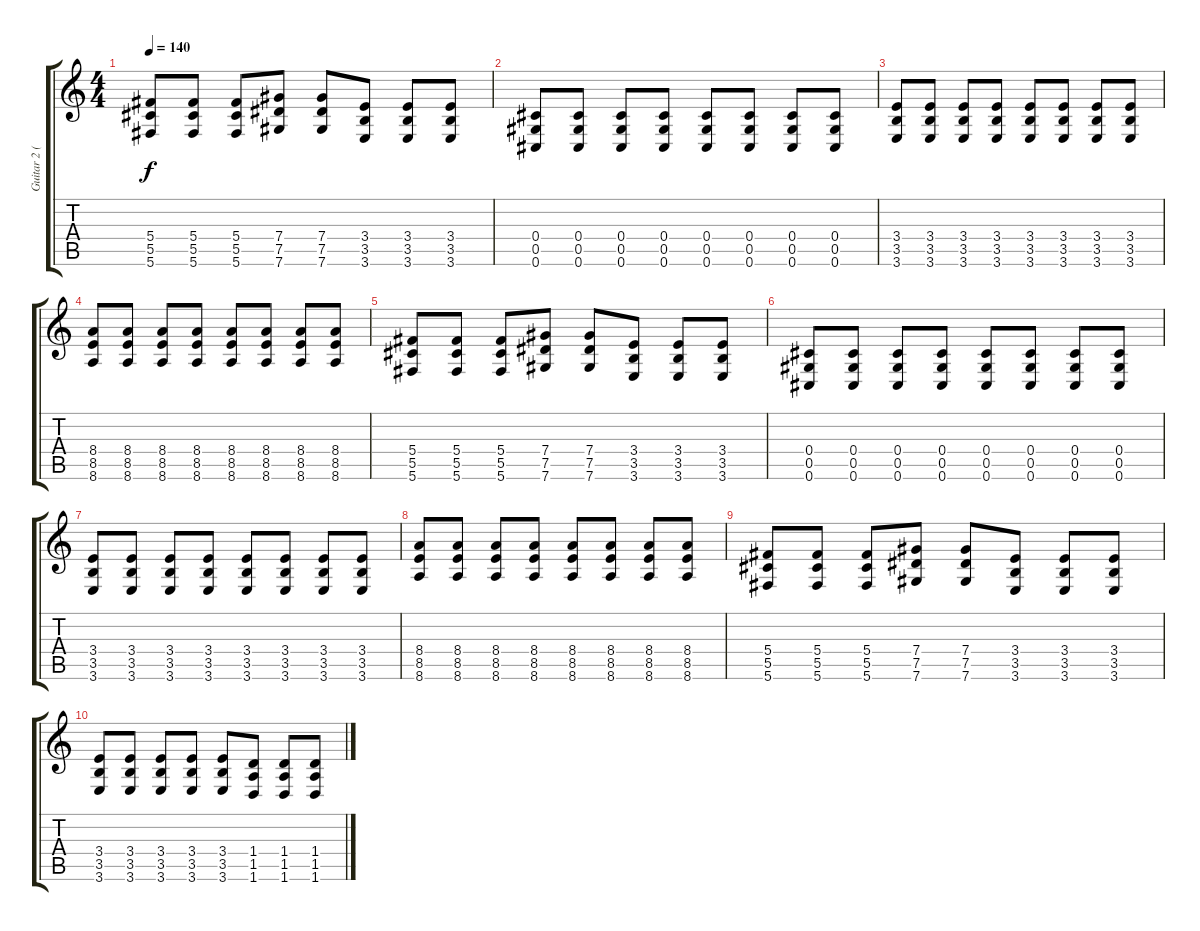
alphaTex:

\track ("Guitar 2 (Mike Shinoda)" "Guitar 2 (") {instrument distortionguitar}
\staff {score tabs}
\tuning (Eb4 Bb3 Gb3 Db3 Ab2 Db2) {hide}
\ts (4 4)
\tempo 140
\clef g2
\ks c
(5.4 5.5 5.6).8{dy f} (5.4 5.5 5.6).8 (5.4 5.5 5.6).8 (7.4 7.5 7.6).8 (7.4 7.5 7.6).8 (3.4 3.5 3.6).8 (3.4 3.5 3.6).8 (3.4 3.5 3.6).8 |
(0.4 0.5 0.6).8{volume 16} (0.4 0.5 0.6).8 (0.4 0.5 0.6).8 (0.4 0.5 0.6).8 (0.4 0.5 0.6).8 (0.4 0.5 0.6).8 (0.4 0.5 0.6).8 (0.4 0.5 0.6).8 |
(3.4 3.5 3.6).8 (3.4 3.5 3.6).8 (3.4 3.5 3.6).8 (3.4 3.5 3.6).8 (3.4 3.5 3.6).8 (3.4 3.5 3.6).8 (3.4 3.5 3.6).8 (3.4 3.5 3.6).8 |
(8.4 8.5 8.6).8 (8.4 8.5 8.6).8 (8.4 8.5 8.6).8 (8.4 8.5 8.6).8 (8.4 8.5 8.6).8 (8.4 8.5 8.6).8 (8.4 8.5 8.6).8 (8.4 8.5 8.6).8 |
(5.4 5.5 5.6).8 (5.4 5.5 5.6).8 (5.4 5.5 5.6).8 (7.4 7.5 7.6).8 (7.4 7.5 7.6).8 (3.4 3.5 3.6).8 (3.4 3.5 3.6).8 (3.4 3.5 3.6).8 |
(0.4 0.5 0.6).8 (0.4 0.5 0.6).8 (0.4 0.5 0.6).8 (0.4 0.5 0.6).8 (0.4 0.5 0.6).8 (0.4 0.5 0.6).8 (0.4 0.5 0.6).8 (0.4 0.5 0.6).8 |
(3.4 3.5 3.6).8 (3.4 3.5 3.6).8 (3.4 3.5 3.6).8 (3.4 3.5 3.6).8 (3.4 3.5 3.6).8 (3.4 3.5 3.6).8 (3.4 3.5 3.6).8 (3.4 3.5 3.6).8 |
(8.4 8.5 8.6).8 (8.4 8.5 8.6).8 (8.4 8.5 8.6).8 (8.4 8.5 8.6).8 (8.4 8.5 8.6).8 (8.4 8.5 8.6).8 (8.4 8.5 8.6).8 (8.4 8.5 8.6).8 |
(5.4 5.5 5.6).8 (5.4 5.5 5.6).8 (5.4 5.5 5.6).8 (7.4 7.5 7.6).8 (7.4 7.5 7.6).8 (3.4 3.5 3.6).8 (3.4 3.5 3.6).8 (3.4 3.5 3.6).8 |
(3.4 3.5 3.6).8 (3.4 3.5 3.6).8 (3.4 3.5 3.6).8 (3.4 3.5 3.6).8 (3.4 3.5 3.6).8 (1.4 1.5 1.6).8 (1.4 1.5 1.6).8 (1.4 1.5 1.6).8
